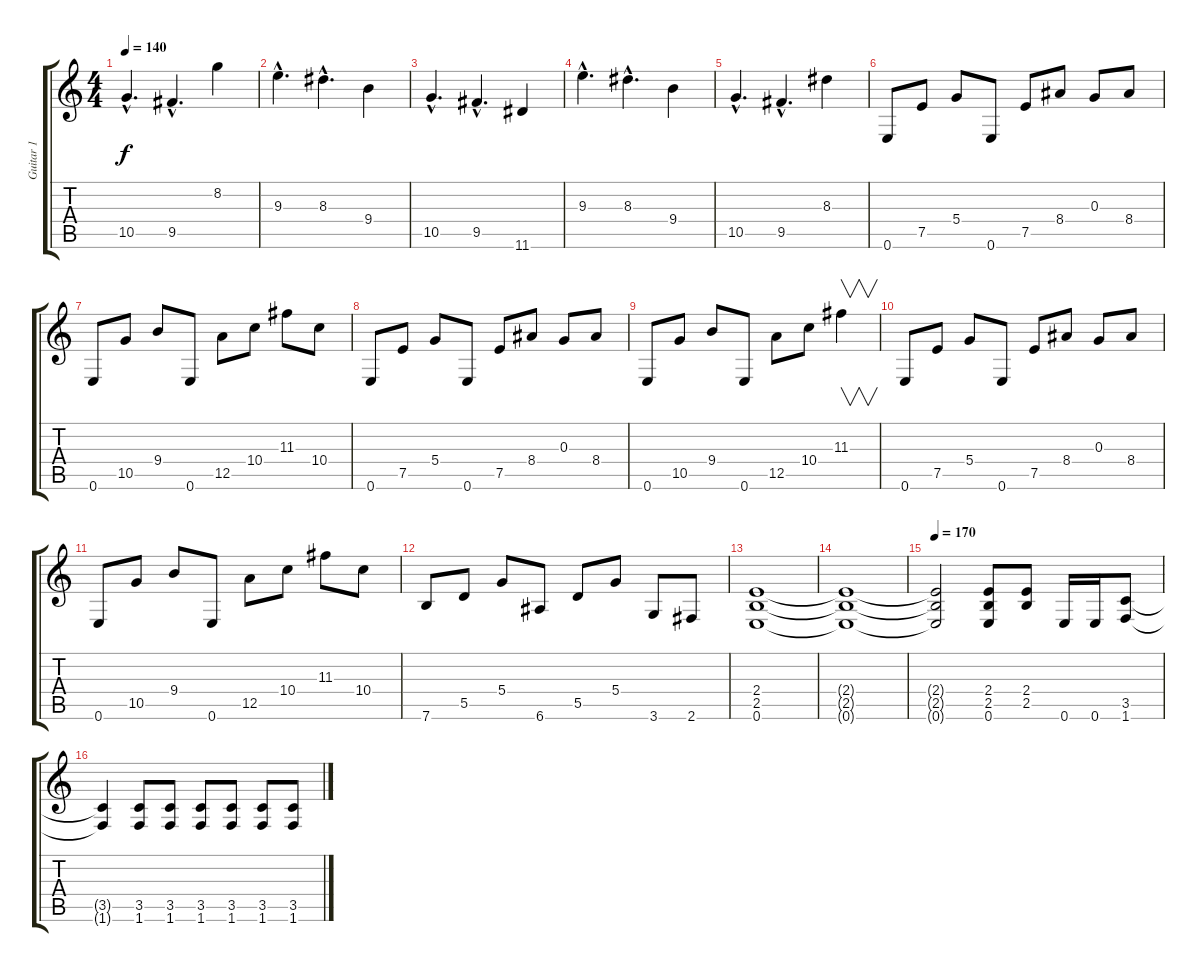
\track ("Guitar 1" "Guitar 1") {instrument distortionguitar}
\staff {score tabs}
\tuning (E4 B3 G3 D3 A2 E2) {hide}
\ts (4 4)
\tempo 140
\clef g2
\ks c
10.5{hac}.4{d dy f} 9.5{hac}.4{d} 8.2.4 |
9.3{hac}.4{d} 8.3{hac}.4{d} 9.4.4 |
10.5{hac}.4{d} 9.5{hac}.4{d} 11.6.4 |
9.3{hac}.4{d} 8.3{hac}.4{d} 9.4.4 |
10.5{hac}.4{d} 9.5{hac}.4{d} 8.3.4 |
0.6.8 7.5.8 5.4.8 0.6.8 7.5.8 8.4.8 0.3.8 8.4.8 |
0.6.8 10.5.8 9.4.8 0.6.8 12.5.8 10.4.8 11.3.8 10.4.8 |
0.6.8 7.5.8 5.4.8 0.6.8 7.5.8 8.4.8 0.3.8 8.4.8 |
0.6.8 10.5.8 9.4.8 0.6.8 12.5.8 10.4.8 11.3.4{v} |
0.6.8 7.5.8 5.4.8 0.6.8 7.5.8 8.4.8 0.3.8 8.4.8 |
0.6.8 10.5.8 9.4.8 0.6.8 12.5.8 10.4.8 11.3.8 10.4.8 |
7.6.8 5.5.8 5.4.8 6.6.8 5.5.8 5.4.8 3.6.8 2.6.8 |
(2.4 2.5 0.6).1 |
(2.4{t} 2.5{t} 0.6{t}).1 |
\tempo 170
(2.4{t} 2.5{t} 0.6{t}).2 (2.4 2.5 0.6).8 (2.4 2.5).8 0.6.16 0.6.16 (3.5 1.6).8 |
(3.5{t} 1.6{t}).4 (3.5 1.6).8 (3.5 1.6).8 (3.5 1.6).8 (3.5 1.6).8 (3.5 1.6).8 (3.5 1.6).8
